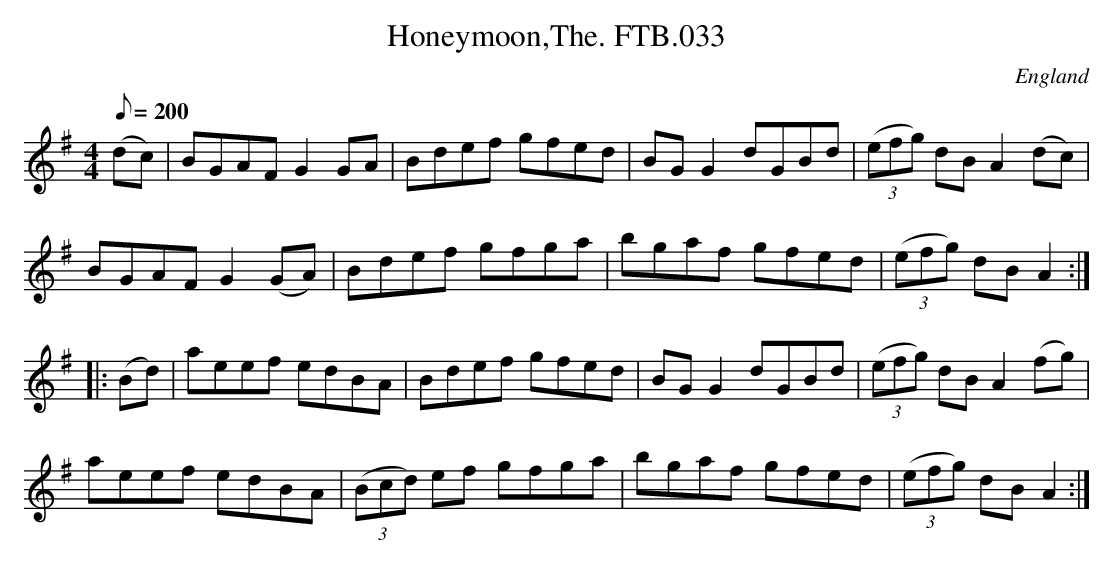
X:1
T:Honeymoon,The. FTB.033
M:4/4
Q:200
O:England
K:G
(dc)|BGAFG2GA|Bdef gfed|BGG2dGBd| ((3efg) dBA2(dc)|
BGAFG2(GA)|Bdef gfga|bgaf gfed| ((3efg) dBA2:|
|:(Bd)|aeef edBA|Bdef gfed|BGG2dGBd|((3efg) dBA2(fg)|
aeef edBA| ((3Bcd) ef gfga|bgaf gfed| ((3efg) dBA2:|
